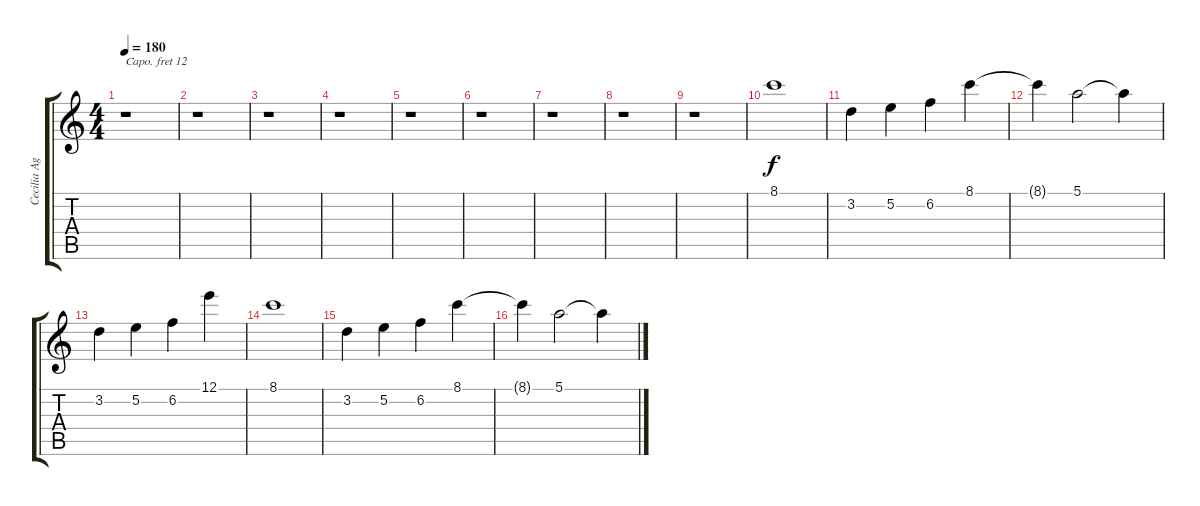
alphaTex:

\track ("Cecilia Aguayo (Sintetizador 3)" "Cecilia Ag") {instrument synthstrings1}
\staff {score tabs}
\capo 12
\tuning (E4 B3 G3 D3 A2 E2) {hide}
\ts (4 4)
\tempo 180
\clef g2
\ks c
r.1{dy f} |
r.1 |
r.1 |
r.1 |
r.1 |
r.1 |
r.1 |
r.1 |
r.1 |
8.1.1 |
3.2.4 5.2.4 6.2.4 8.1.4 |
8.1{t}.4 5.1.2 5.1{t}.4 |
3.2.4 5.2.4 6.2.4 12.1.4 |
8.1.1 |
3.2.4 5.2.4 6.2.4 8.1.4 |
8.1{t}.4 5.1.2 5.1{t}.4
